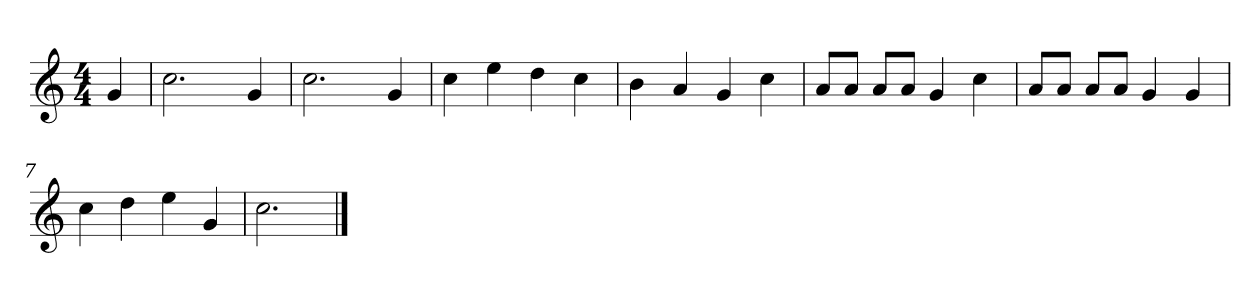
**kern
*part1
*staff1
*k[]
*M4/4
*MM120
=
4g
=1
2.cc
4g
=2
2.cc
4g
=3
4cc
4ee
4dd
4cc
=4
4b
4a
4g
4cc
=5
8aL
8aJ
8aL
8aJ
4g
4cc
=6
8aL
8aJ
8aL
8aJ
4g
4g
=7
4cc
4dd
4ee
4g
=8
2.cc
==
*-
